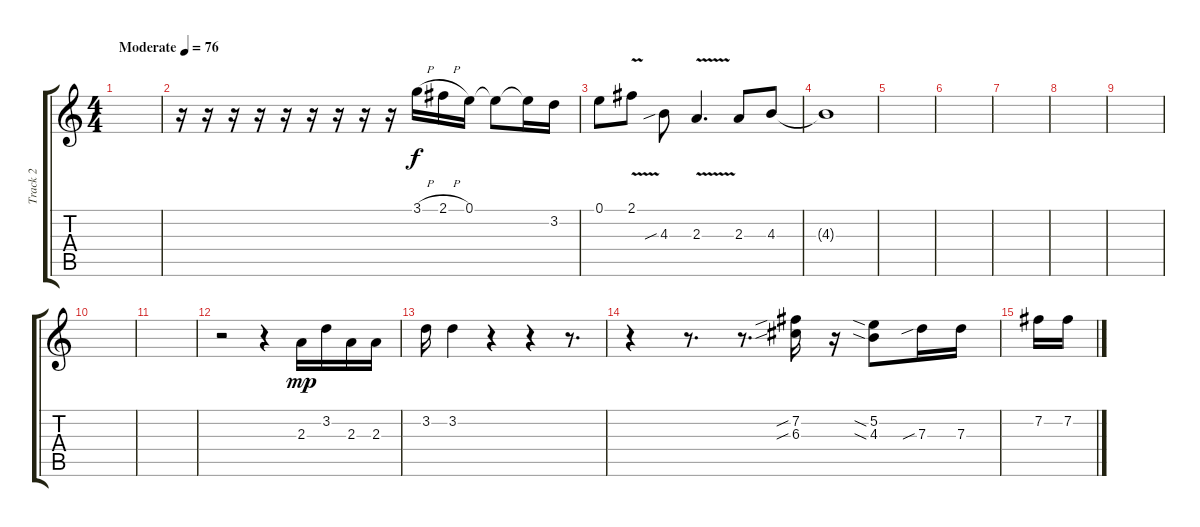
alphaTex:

\track ("Track 2" "Track 2") {instrument acousticguitarnylon}
\staff {score tabs}
\tuning (E4 B3 G3 D3 A2 E2) {hide}
\ts (4 4)
\tempo (76 "Moderate")
\clef g2
\ks c
|
r.16 r.16 r.16 r.16 r.16 r.16 r.16 r.16 r.16 3.1{h}.16 2.1{h}.16 0.1.16 0.1{t}.8 0.1{t}.16 3.2.16 |
0.1.8 2.1{v}.8 4.3{sib}.8 2.3{v}.4{d} 2.3.8 4.3.8 |
4.3{t}.1 |
|
|
|
|
|
|
|
r.2 r.4 2.3.16{dy mp} 3.2.16 2.3.16 2.3.16 |
3.2.16 3.2.4 r.4 r.4 r.8{d} |
r.4 r.8{d} r.8{d} (7.2{sib} 6.3{sib}).16 r.16 (5.2{sia} 4.3{sia}).8 7.3{sib}.16 7.3.16 |
7.2.16 7.2.16
